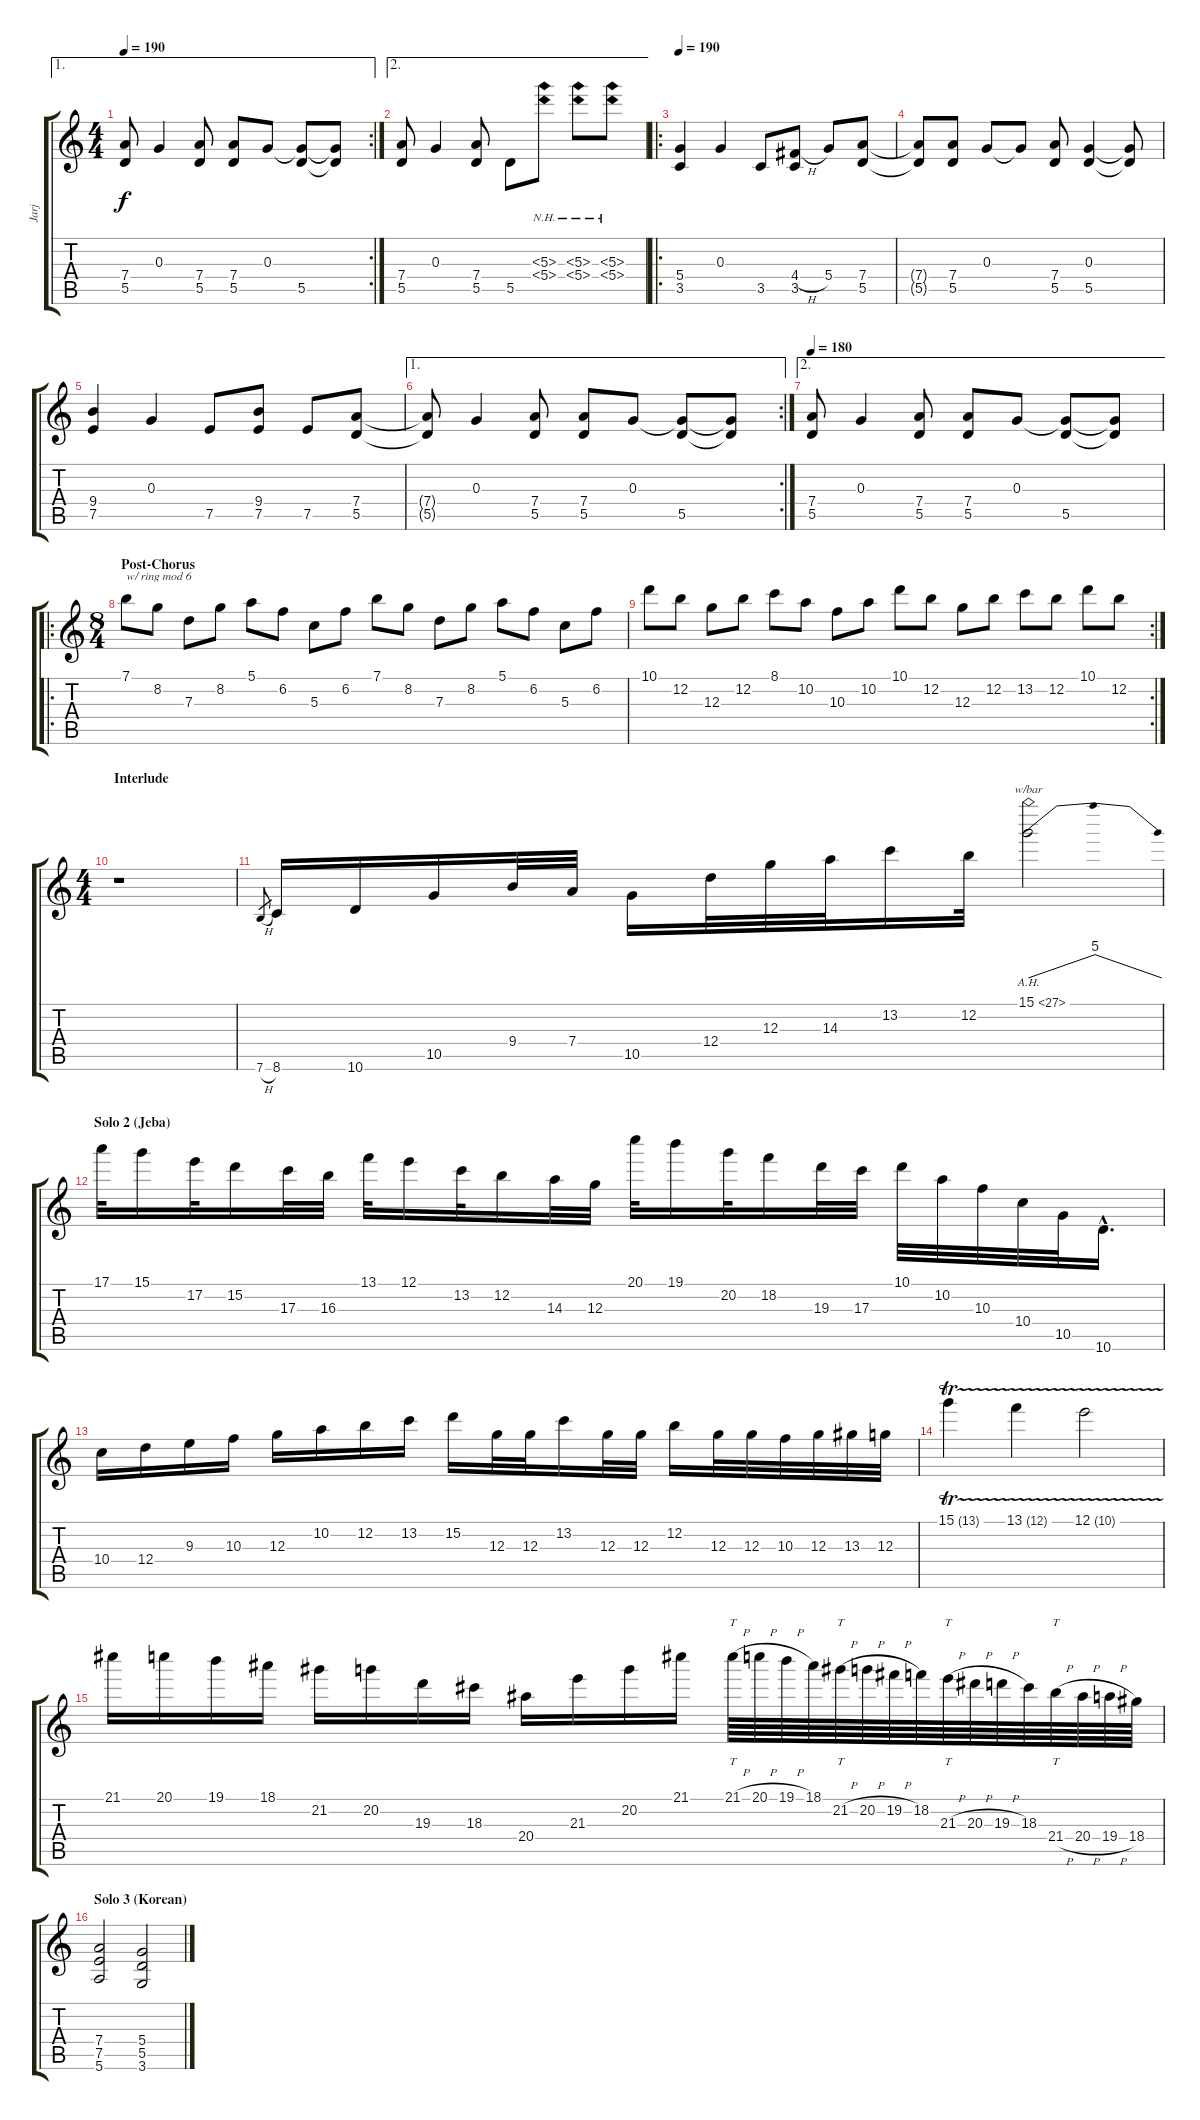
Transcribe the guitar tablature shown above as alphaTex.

\track ("Jarj" "Jarj") {instrument overdrivenguitar}
\staff {score tabs}
\tuning (E4 B3 G3 D3 A2 E2) {hide}
\ae 1
\rc 2
\ts (4 4)
\tempo 190
\clef g2
\ks c
(7.4{t} 5.5{t}).8{dy f} 0.3.4 (7.4 5.5).8 (7.4 5.5).8 0.3.8 (0.3{t} 5.5).8 (0.3{t} 5.5{t}).8 |
\ae 2
(7.4 5.5).8 0.3.4 (7.4 5.5).8 5.5.8 (5.3{nh} 5.4{nh}).8 (5.3{nh} 5.4{nh}).8 (5.3{nh} 5.4{nh}).8 |
\ro
\tempo 190
(5.4 3.5).4{volume 12} 0.3.4 3.5.8 (4.4{h} 3.5).8 5.4.8 (7.4 5.5).8 |
(7.4{t} 5.5{t}).8 (7.4 5.5).8 0.3.8 0.3{t}.8 (7.4 5.5).8 (0.3 5.5).4 (0.3{t} 5.5{t}).8 |
(9.4 7.5).4 0.3.4 7.5.8 (9.4 7.5).8 7.5.8 (7.4 5.5).8 |
\ae 1
\rc 2
(7.4{t} 5.5{t}).8 0.3.4 (7.4 5.5).8 (7.4 5.5).8 0.3.8 (0.3{t} 5.5).8 (0.3{t} 5.5{t}).8 |
\ae 2
\tempo 180
(7.4 5.5).8 0.3.4 (7.4 5.5).8 (7.4 5.5).8 0.3.8 (0.3{t} 5.5).8 (0.3{t} 5.5{t}).8 |
\ro
\ts (8 4)
\section ("" "Post-Chorus")
7.1.8{txt "w/ ring mod 6"} 8.2.8 7.3.8 8.2.8 5.1.8 6.2.8 5.3.8 6.2.8 7.1.8 8.2.8 7.3.8 8.2.8 5.1.8 6.2.8 5.3.8 6.2.8 |
\rc 2
10.1.8 12.2.8 12.3.8 12.2.8 8.1.8 10.2.8 10.3.8 10.2.8 10.1.8 12.2.8 12.3.8 12.2.8 13.2.8 12.2.8 10.1.8 12.2.8 |
\ts (4 4)
\section ("" "Interlude")
r.1 |
7.6{h}.8{gr} 8.6.16 10.6.16 10.5.16 9.4.32 7.4.32 10.5.16 12.4.32 12.3.32 14.3.32 13.2.16 12.2.32 15.1{ah 12}.2{tbe (dip default 0 0 30 20 60 0)} |
\section ("" "Solo 2 (Jeba)")
17.1.32 15.1.16 17.2.32 15.2.16 17.3.32 16.3.32 13.1.32 12.1.16 13.2.32 12.2.16 14.3.32 12.3.32 20.1.32 19.1.16 20.2.32 18.2.16 19.3.32 17.3.32 10.1.32 10.2.32 10.3.32 10.4.32 10.5.32 10.6{hac}.16{d} |
10.4.16 12.4.16 9.3.16 10.3.16 12.3.16 10.2.16 12.2.16 13.2.16 15.2.16 12.3.32 12.3.32 13.2.16 12.3.32 12.3.32 12.2.16 12.3.32 12.3.32 10.3.32 12.3.32 13.3.32 12.3.32 |
15.1{tr (13 64)}.4 13.1{tr (12 32)}.4 12.1{tr (10 16)}.2 |
21.1.16 20.1.16 19.1.16 18.1.16 21.2.16 20.2.16 19.3.16 18.3.16 20.4.16 21.3.16 20.2.16 21.1.16 21.1{h}.64{tt} 20.1{h}.64 19.1{h}.64 18.1.64 21.2{h}.64{tt} 20.2{h}.64 19.2{h}.64 18.2.64 21.3{h}.64{tt} 20.3{h}.64 19.3{h}.64 18.3.64 21.4{h}.64{tt} 20.4{h}.64 19.4{h}.64 18.4.64 |
\section ("" "Solo 3 (Korean)")
(7.4 7.5 5.6).2{volume 8} (5.4 5.5 3.6).2
